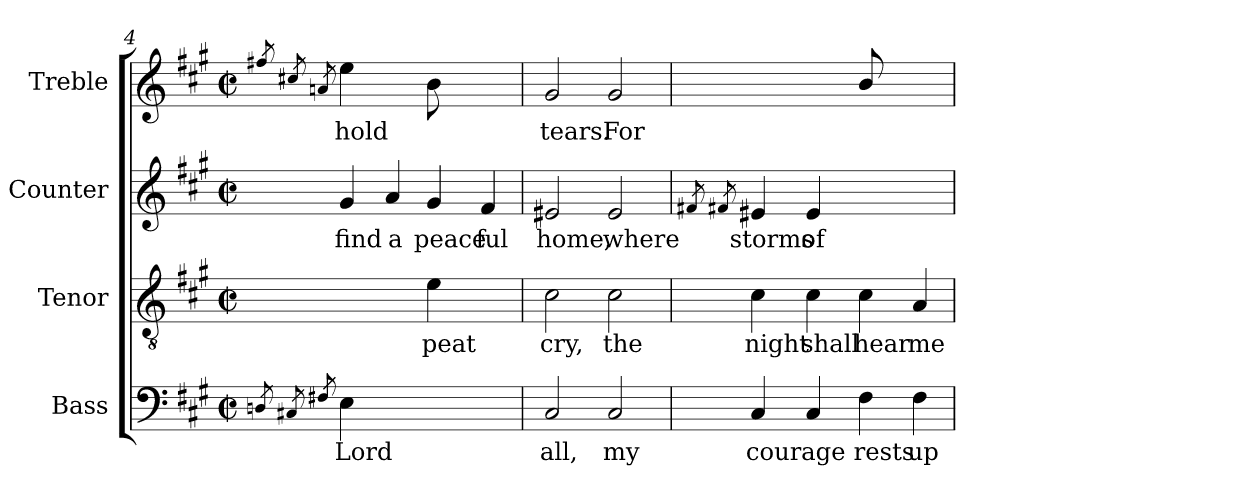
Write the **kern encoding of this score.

**kern	**text	**kern	**text	**kern	**text	**kern	**text
*part4	*part4	*part3	*part3	*part2	*part2	*part1	*part1
*staff4	*staff4	*staff3	*staff3	*staff2	*staff2	*staff1	*staff1
*I"Bass	*	*I"Tenor	*	*I"Counter	*	*I"Treble	*
*I'B.	*	*I'T.	*	*I'C.	*	*I'Tr.	*
*clefF4	*	*clefGv2	*	*clefG2	*	*clefG2	*
*k[f#c#g#]	*	*k[f#c#g#]	*	*k[f#c#g#]	*	*k[f#c#g#]	*
*A:	*	*A:	*	*A:	*	*A:	*
*M2/2	*	*M2/2	*	*M2/2	*	*M2/2	*
*met(c|)	*	*met(c|)	*	*met(c|)	*	*met(c|)	*
=4	=4	=4	=4	=4	=4	=4	=4
8qDn/	.	.	.	.	.	8qff#X/	.
8qC#X/	.	.	.	.	.	8qcc#X/	.
8qF#X/	.	.	.	.	.	8qan/	.
!	!LO:LY:b:rj	!	!	!	!LO:LY:b:rj	!	!LO:LY:b:rj
4E\	Lord	2ryy	.	4g#/	find	4ee\	hold
!	!	!	!	!	!LO:LY:b:rj	!	!
2.ryy	.	.	.	4a/	a	4ryy	.
!	!	!	!LO:LY:b:rj	!	!LO:LY:b:rj	!	!LO:LY:b:rj
.	.	4e\	peat	4g#/	peace	8b\	.
.	.	.	.	.	.	4.ryy	.
!	!	!	!	!	!LO:LY:b:rj	!	!
.	.	4ryy	.	4f#/	ful	.	.
=5	=5	=5	=5	=5	=5	=5	=5
!	!LO:LY:b:rj	!	!LO:LY:b:rj	!	!LO:LY:b:rj	!	!LO:LY:b:rj
2C#/	all,	2c#\	cry,	2e#X/	home,	2g#/	tears.
!	!LO:LY:b:rj	!	!LO:LY:b:rj	!	!LO:LY:b:rj	!	!LO:LY:b:rj
2C#/	my	2c#\	the	2e#/	where	2g#/	For
!!LO:PB:g=z
=6	=6	=6	=6	=6	=6	=6	=6
.	.	.	.	8qf#X/	.	.	.
.	.	.	.	8qf#X/	.	.	.
!	!LO:LY:b:rj	!	!LO:LY:b:rj	!	!LO:LY:b:rj	!	!
4C#/	cour	4c#\	night	4e#X/	storms	2ryy	.
!	!LO:LY:b:rj	!	!LO:LY:b:rj	!	!LO:LY:b:rj	!	!
4C#/	age	4c#\	shall	4e#/	of	.	.
!	!LO:LY:b:rj	!	!LO:LY:b:rj	!	!	!	!LO:LY:b:rj
4F#\	rests	4c#\	hear	2ryy	.	8b/	.
.	.	.	.	.	.	4.ryy	.
!	!LO:LY:b:rj	!	!LO:LY:b:rj	!	!	!	!
4F#\	up	4A/	me	.	.	.	.
=	=	=	=	=	=	=	=
*-	*-	*-	*-	*-	*-	*-	*-
